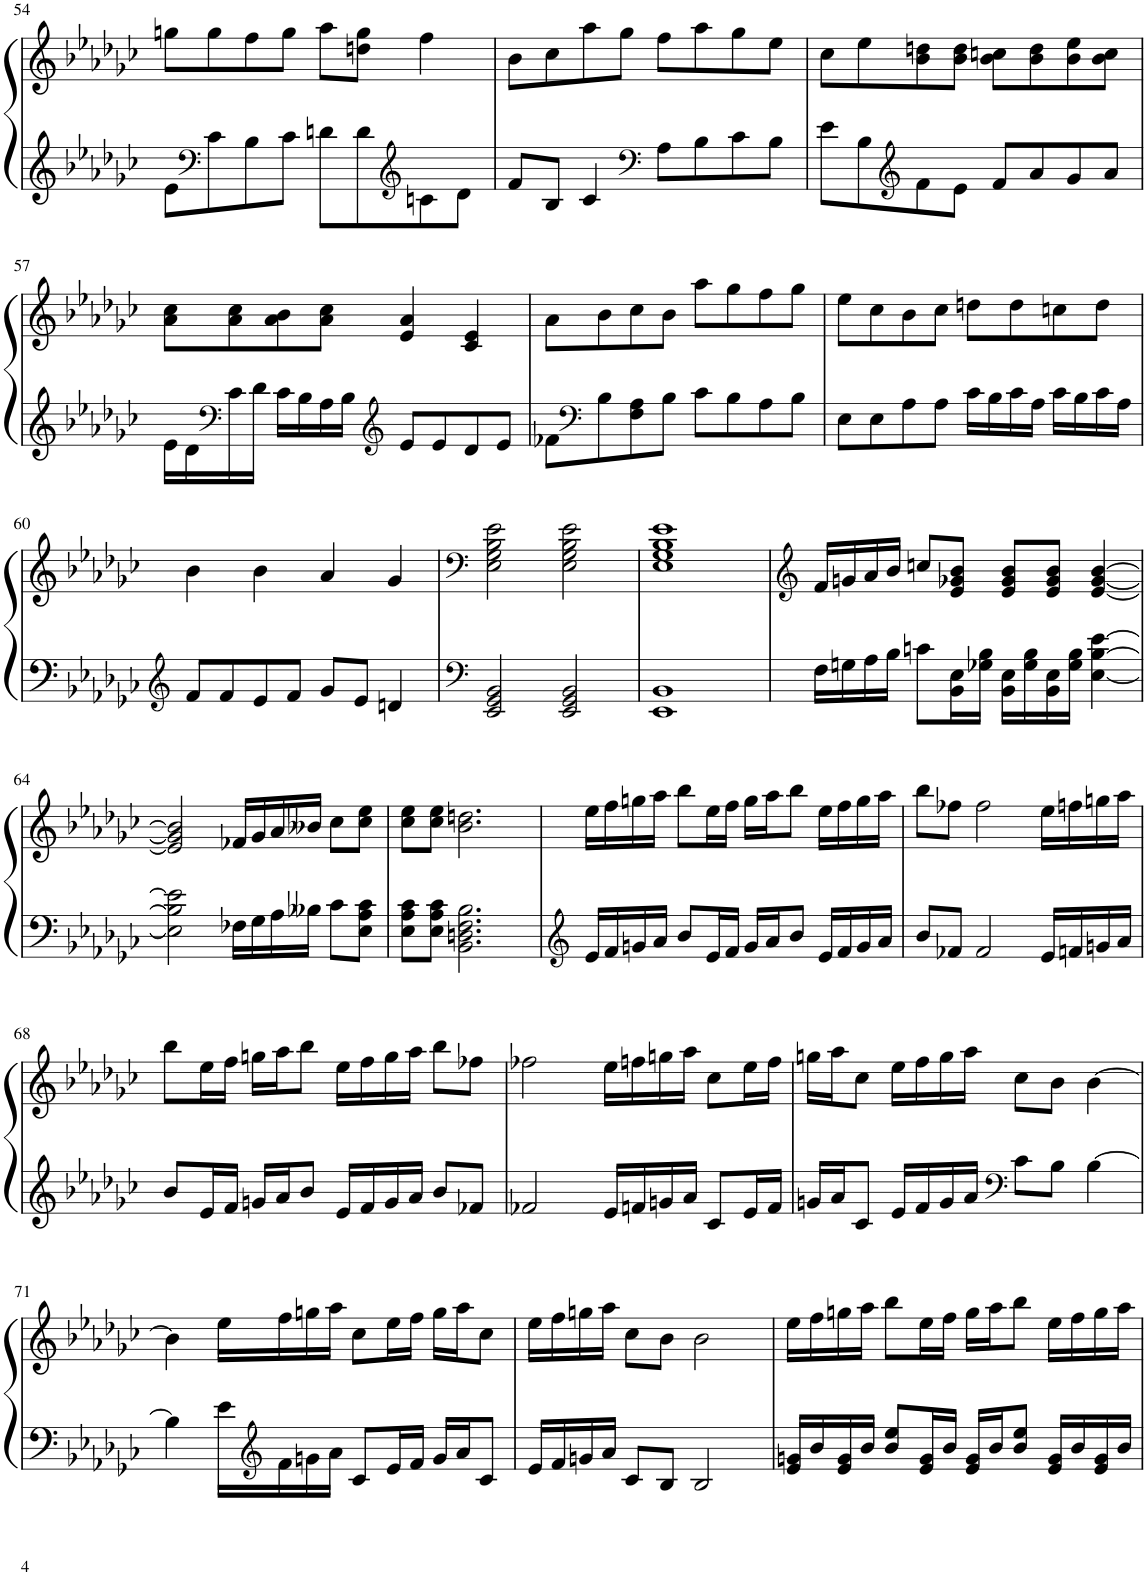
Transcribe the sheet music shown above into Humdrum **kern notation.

**kern	**kern
*part1	*part1
*staff2	*staff1
*I"Piano	*
*I'Pno.	*
!!LO:PB:g=z
*clefG2	*clefG2
*k[b-e-a-d-g-c-]	*k[b-e-a-d-g-c-]
*M4/4	*M4/4
=54	=54
8e-\L	8ggn\L
*clefF4	*
8c-\	8gg\
8B-\	8ff\
8c-\J	8gg\J
8dn\L	8aa-\L
8d\	8ddn\ 8gg\J
*clefG2	*
8cn\	4ff\
8d\J	.
=55	=55
8f/L	8b-\L
8B-/J	8cc-\
4c-/	8aa-\
.	8gg-\J
*clefF4	*
8A-\L	8ff\L
8B-\	8aa-\
8c-\	8gg-\
8B-\J	8ee-\J
=56	=56
8e-\L	8cc-\L
8B-\	8ee-\
*clefG2	*
8f\	8b-\ 8ddn\
8e-\J	8b-\ 8dd\J
8f/L	8b-\ 8ccn\L
8a-/	8b-\ 8dd\
8g-/	8b-\ 8ee-\
8a-/J	8b-\ 8cc\J
!!LO:LB:g=z
=57	=57
16e-\LL	8a-\ 8cc-\L
16d-\	.
*clefF4	*
16c-\	8a-\ 8cc-\
16d-\JJ	.
16c-\LL	8a-\ 8b-\
16B-\	.
16A-\	8a-\ 8cc-\J
16B-\JJ	.
*clefG2	*
8e-/L	4e-/ 4a-/
8e-/	.
8d-/	4c-/ 4e-/
8e-/J	.
=58	=58
8f-X\L	8a-\L
*clefF4	*
8B-\	8b-\
8F\ 8A-\	8cc-\
8B-\J	8b-\J
8c-\L	8aa-\L
8B-\	8gg-\
8A-\	8ff\
8B-\J	8gg-\J
=59	=59
8E-\L	8ee-\L
8E-\	8cc-\
8A-\	8b-\
8A-\J	8cc-\J
16c-\LL	8ddn\L
16B-\	.
16c-\	8dd\
16A-\JJ	.
16c-\LL	8ccn\
16B-\	.
16c-\	8dd\J
16A-\JJ	.
!!LO:LB:g=z
=60	=60
*clefG2	*
8f/L	4b-\
8f/	.
8e-/	4b-\
8f/J	.
8g-/L	4a-/
8e-/J	.
4dn/	4g-/
=61	=61
*clefF4	*clefF4
2EE-/ 2GG-/ 2BB-/	2E-\ 2G-\ 2B-\ 2e-\
2EE-/ 2GG-/ 2BB-/	2E-\ 2G-\ 2B-\ 2e-\
=62	=62
1EE- 1BB-	1E- 1G- 1B- 1e-
=63	=63
*	*clefG2
16F\LL	16f/LL
16Gn\	16gn/
16A-\	16a-/
16B-\JJ	16b-/JJ
8cn\L	8ccn/L
16BB-\ 16E-\L	8e-/ 8g-X/ 8b-/J
16G-X\ 16B-\JJ	.
16BB-\ 16E-\LL	8e-/ 8g-/ 8b-/L
16G-\ 16B-\	.
16BB-\ 16E-\	8e-/ 8g-/ 8b-/J
16G-\ 16B-\JJ	.
[4E-\ [4B-\ [4e-\	[4e-/ [4g-/ [4b-/
!!LO:LB:g=z
=64	=64
2E-\] 2B-\] 2e-\]	2e-/] 2g-/] 2b-/]
16F-X\LL	16f-X/LL
16G-\	16g-/
16A-\	16a-/
16B--X\JJ	16b--X/JJ
8c-\L	8cc-\L
8E-\ 8A-\ 8c-\J	8cc-\ 8ee-\J
=65	=65
8E-\ 8A-\ 8c-\L	8cc-\ 8ee-\L
8E-\ 8A-\ 8c-\J	8cc-\ 8ee-\J
2.BB-\ 2.Dn\ 2.F\ 2.B-\	2.b-\ 2.ddn\
=66	=66
*clefG2	*
16e-/LL	16ee-\LL
16f/	16ff\
16gn/	16ggn\
16a-/JJ	16aa-\JJ
8b-/L	8bb-\L
16e-/L	16ee-\L
16f/JJ	16ff\JJ
16g/LL	16gg\LL
16a-/J	16aa-\J
8b-/J	8bb-\J
16e-/LL	16ee-\LL
16f/	16ff\
16g/	16gg\
16a-/JJ	16aa-\JJ
=67	=67
8b-/L	8bb-\L
8f-X/J	8ff-X\J
2f-/	2ff-\
16e-/LL	16ee-\LL
16fn/	16ffn\
16gn/	16ggn\
16a-/JJ	16aa-\JJ
!!LO:LB:g=z
=68	=68
8b-/L	8bb-\L
16e-/L	16ee-\L
16f/JJ	16ff\JJ
16gn/LL	16ggn\LL
16a-/J	16aa-\J
8b-/J	8bb-\J
16e-/LL	16ee-\LL
16f/	16ff\
16g/	16gg\
16a-/JJ	16aa-\JJ
8b-/L	8bb-\L
8f-X/J	8ff-X\J
=69	=69
2f-X/	2ff-X\
16e-/LL	16ee-\LL
16fn/	16ffn\
16gn/	16ggn\
16a-/JJ	16aa-\JJ
8c-/L	8cc-\L
16e-/L	16ee-\L
16f/JJ	16ff\JJ
=70	=70
16gn/LL	16ggn\LL
16a-/J	16aa-\J
8c-/J	8cc-\J
16e-/LL	16ee-\LL
16f/	16ff\
16g/	16gg\
16a-/JJ	16aa-\JJ
*clefF4	*
8c-\L	8cc-\L
8B-\J	8b-\J
[4B-\	[4b-\
!!LO:LB:g=z
=71	=71
4B-\]	4b-\]
16e-\LL	16ee-\LL
*clefG2	*
16f\	16ff\
16gn\	16ggn\
16a-\JJ	16aa-\JJ
8c-/L	8cc-\L
16e-/L	16ee-\L
16f/JJ	16ff\JJ
16g/LL	16gg\LL
16a-/J	16aa-\J
8c-/J	8cc-\J
=72	=72
16e-/LL	16ee-\LL
16f/	16ff\
16gn/	16ggn\
16a-/JJ	16aa-\JJ
8c-/L	8cc-\L
8B-/J	8b-\J
2B-/	2b-\
=73	=73
16e-/ 16gn/LL	16ee-\LL
16b-/	16ff\
16e-/ 16g/	16ggn\
16b-/JJ	16aa-\JJ
8b-/ 8ee-/L	8bb-\L
16e-/ 16g/L	16ee-\L
16b-/JJ	16ff\JJ
16e-/ 16g/LL	16gg\LL
16b-/J	16aa-\J
8b-/ 8ee-/J	8bb-\J
16e-/ 16g/LL	16ee-\LL
16b-/	16ff\
16e-/ 16g/	16gg\
16b-/JJ	16aa-\JJ
=	=
*-	*-
